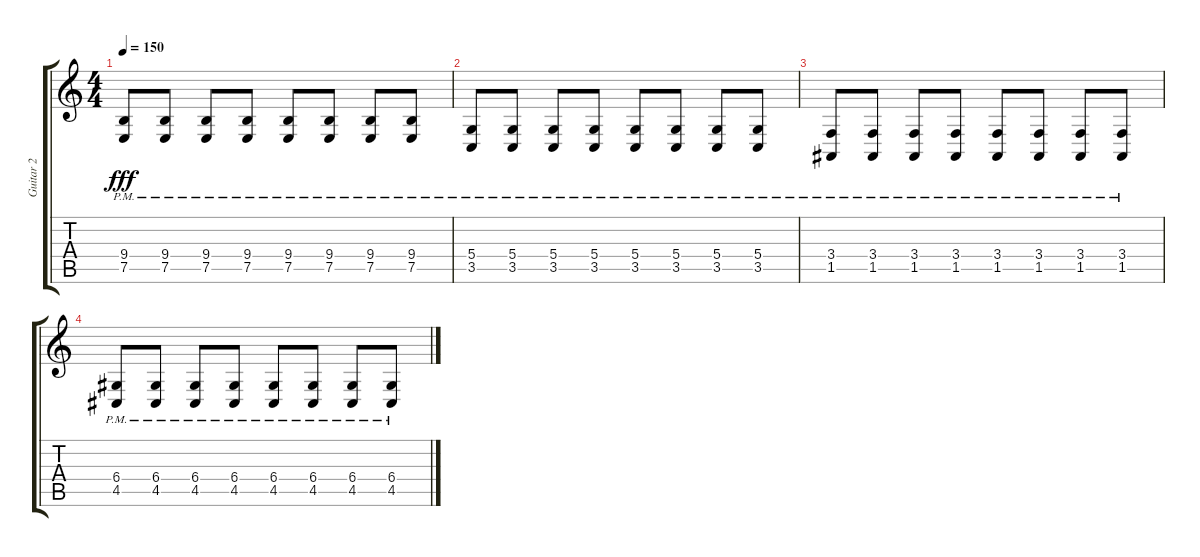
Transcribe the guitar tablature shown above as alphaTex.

\track ("Guitar 2" "Guitar 2") {instrument lead2sawtooth}
\staff {score tabs}
\tuning (E4 B3 G3 D3 A2 E2) {hide}
\ts (4 4)
\tempo 150
\clef g2
\ks c
(9.4{pm} 7.5{pm}).8{dy fff} (9.4{pm} 7.5{pm}).8 (9.4{pm} 7.5{pm}).8 (9.4{pm} 7.5{pm}).8 (9.4{pm} 7.5{pm}).8 (9.4{pm} 7.5{pm}).8 (9.4{pm} 7.5{pm}).8 (9.4{pm} 7.5{pm}).8 |
(5.4{pm} 3.5{pm}).8 (5.4{pm} 3.5{pm}).8 (5.4{pm} 3.5{pm}).8 (5.4{pm} 3.5{pm}).8 (5.4{pm} 3.5{pm}).8 (5.4{pm} 3.5{pm}).8 (5.4{pm} 3.5{pm}).8 (5.4{pm} 3.5{pm}).8 |
(3.4{pm} 1.5{pm}).8 (3.4{pm} 1.5{pm}).8 (3.4{pm} 1.5{pm}).8 (3.4{pm} 1.5{pm}).8 (3.4{pm} 1.5{pm}).8 (3.4{pm} 1.5{pm}).8 (3.4{pm} 1.5{pm}).8 (3.4{pm} 1.5{pm}).8 |
(6.4{pm} 4.5{pm}).8 (6.4{pm} 4.5{pm}).8 (6.4{pm} 4.5{pm}).8 (6.4{pm} 4.5{pm}).8 (6.4{pm} 4.5{pm}).8 (6.4{pm} 4.5{pm}).8 (6.4{pm} 4.5{pm}).8 (6.4{pm} 4.5{pm}).8
